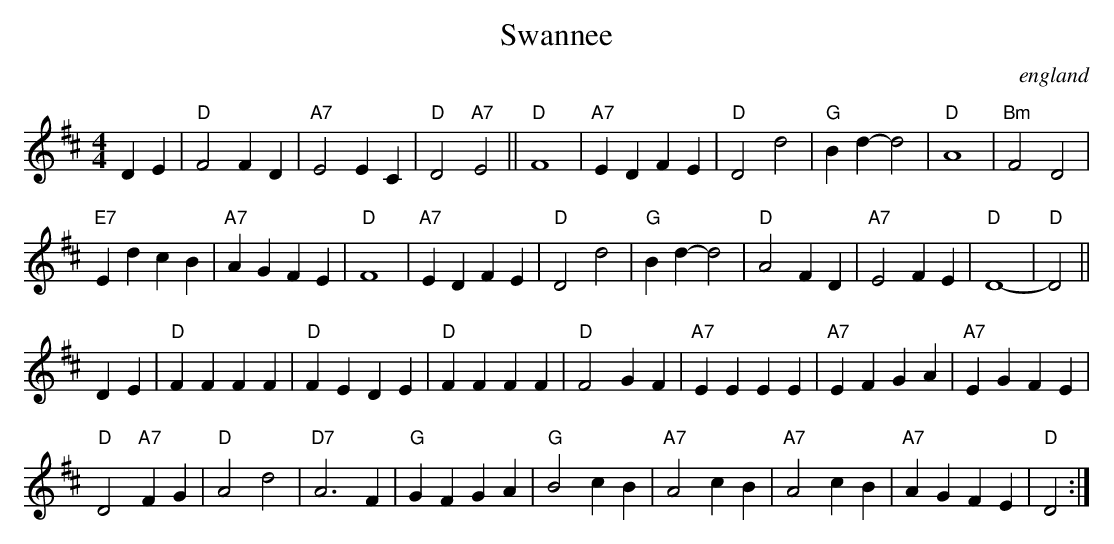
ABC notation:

X:1
T:Swannee
O:england
P:
M:4/4
L:1/4
K:D
DE |"D"F2 FD|"A7"E2 EC|"D"D2 "A7"E2||"D"F4|"A7"ED FE|"D"D2 d2|"G"Bd -d2|"D"A4|\
"Bm"F2 D2|
"E7"Ed cB|"A7"AG FE|"D"F4|"A7"ED FE|"D"D2 d2|"G"Bd -d2|"D"A2 FD|"A7"E2 FE|\
"D"D4-|"D"D2 ||
DE |"D"FF FF|"D"FE DE|"D"FF FF|"D"F2 GF|"A7"EE EE|"A7"EF GA|"A7"EG FE|
"D"D2 "A7"FG|"D"A2 d2|"D7"A3F|"G"GF GA|"G"B2 cB|"A7"A2 cB|"A7"A2 cB|"A7"AG FE|\
"D"D2 :|
